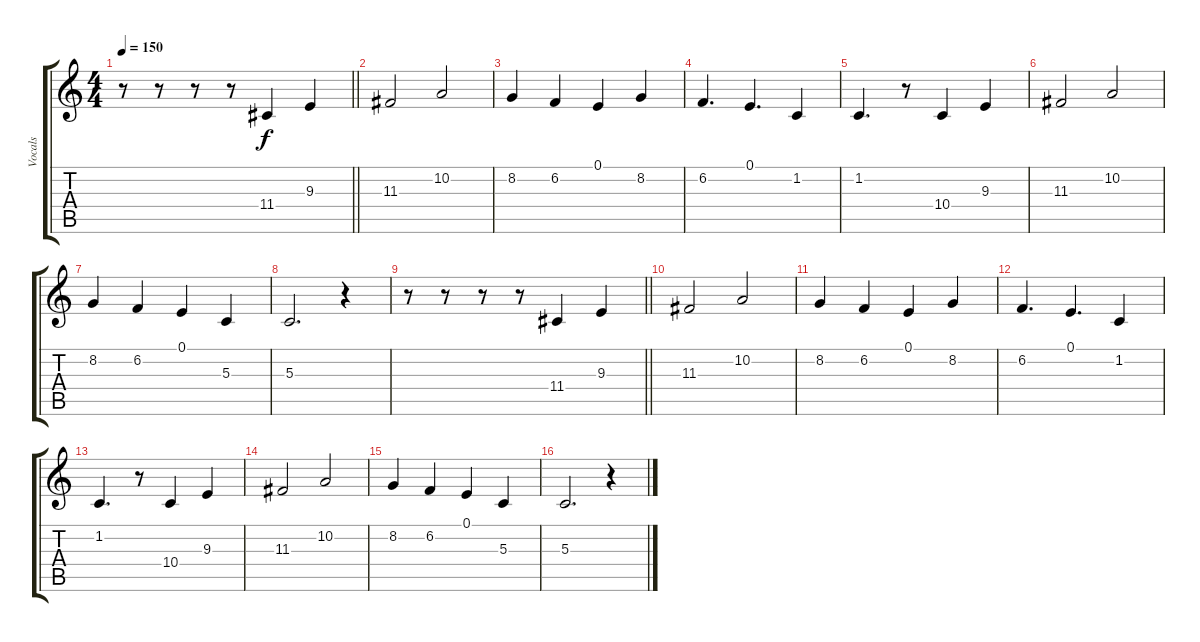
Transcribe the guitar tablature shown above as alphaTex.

\track ("Vocals" "Vocals") {instrument lead1square}
\staff {score tabs}
\tuning (E4 B3 G3 D3 A2 D2) {hide}
\ts (4 4)
\tempo 150
\clef g2
\barLineRight lightlight
\ks c
r.8{dy f} r.8 r.8 r.8 11.4.4 9.3.4 |
11.3.2 10.2.2 |
8.2.4 6.2.4 0.1.4 8.2.4 |
6.2.4{d} 0.1.4{d} 1.2.4 |
1.2.4{d} r.8 10.4.4 9.3.4 |
11.3.2 10.2.2 |
8.2.4 6.2.4 0.1.4 5.3.4 |
5.3.2{d} r.4 |
\barLineRight lightlight
r.8 r.8 r.8 r.8 11.4.4 9.3.4 |
11.3.2 10.2.2 |
8.2.4 6.2.4 0.1.4 8.2.4 |
6.2.4{d} 0.1.4{d} 1.2.4 |
1.2.4{d} r.8 10.4.4 9.3.4 |
11.3.2 10.2.2 |
8.2.4 6.2.4 0.1.4 5.3.4 |
5.3.2{d} r.4
